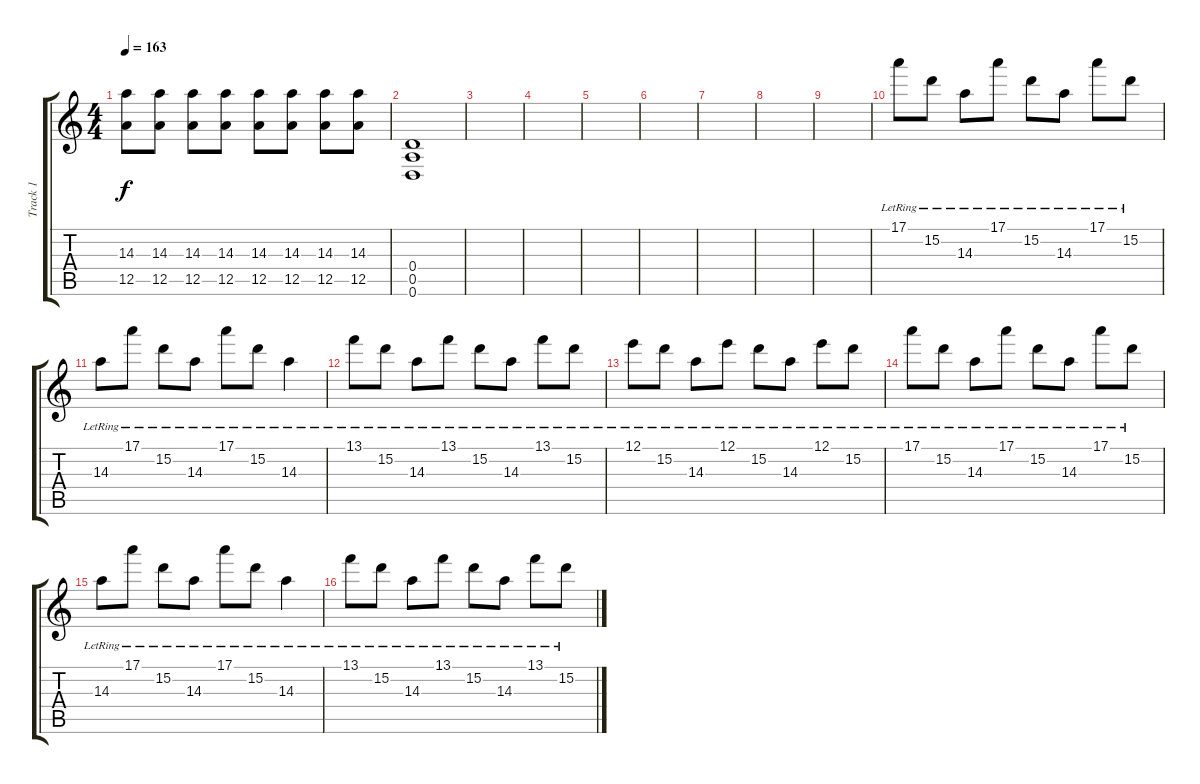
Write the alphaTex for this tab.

\track ("Track 1" "Track 1") {instrument distortionguitar}
\staff {score tabs}
\tuning (E4 B3 G3 D3 A2 D2) {hide}
\ts (4 4)
\tempo 163
\clef g2
\ks c
(14.3 12.5).8{dy f} (14.3 12.5).8 (14.3 12.5).8 (14.3 12.5).8 (14.3 12.5).8 (14.3 12.5).8 (14.3 12.5).8 (14.3 12.5).8 |
(0.4 0.5 0.6).1 |
|
|
|
|
|
|
|
17.1{lr}.8 15.2{lr}.8 14.3{lr}.8 17.1{lr}.8 15.2{lr}.8 14.3{lr}.8 17.1{lr}.8 15.2{lr}.8 |
14.3{lr}.8 17.1{lr}.8 15.2{lr}.8 14.3{lr}.8 17.1{lr}.8 15.2{lr}.8 14.3{lr}.4 |
13.1{lr}.8 15.2{lr}.8 14.3{lr}.8 13.1{lr}.8 15.2{lr}.8 14.3{lr}.8 13.1{lr}.8 15.2{lr}.8 |
12.1{lr}.8 15.2{lr}.8 14.3{lr}.8 12.1{lr}.8 15.2{lr}.8 14.3{lr}.8 12.1{lr}.8 15.2{lr}.8 |
17.1{lr}.8 15.2{lr}.8 14.3{lr}.8 17.1{lr}.8 15.2{lr}.8 14.3{lr}.8 17.1{lr}.8 15.2{lr}.8 |
14.3{lr}.8 17.1{lr}.8 15.2{lr}.8 14.3{lr}.8 17.1{lr}.8 15.2{lr}.8 14.3{lr}.4 |
13.1{lr}.8 15.2{lr}.8 14.3{lr}.8 13.1{lr}.8 15.2{lr}.8 14.3{lr}.8 13.1{lr}.8 15.2{lr}.8
